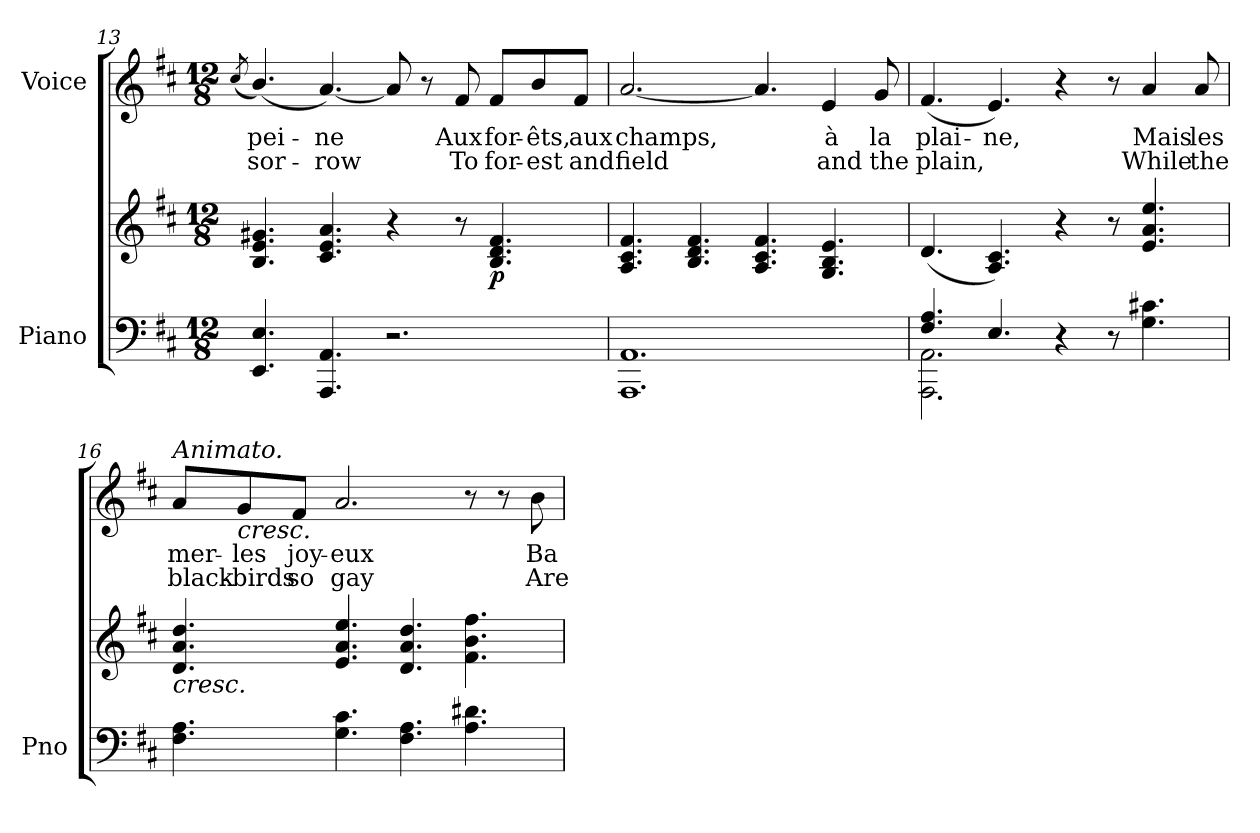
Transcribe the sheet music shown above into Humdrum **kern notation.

**kern	**kern	**dynam	**kern	**text	**text
*part2	*part2	*part2	*part1	*part1	*part1
*staff3	*staff2	*staff2/3	*staff1	*staff1	*staff1
*I"Piano	*	*	*I"Voice	*	*
*I'Pno	*	*	*	*	*
!!LO:PB:g=z
*clefF4	*clefG2	*	*clefG2	*	*
*k[f#c#]	*k[f#c#]	*	*k[f#c#]	*	*
*M12/8	*M12/8	*	*M12/8	*	*
=13	=13	=13	=13	=13	=13
.	.	.	(8qcc#/	.	.
!	!	!	!	!LO:LY:b	!LO:LY:b
4.EE/ 4.E/	4.B/ 4.e/ 4.g#X/	.	(4.b/)	pei-	sor-
!	!	!	!	!LO:LY:b	!LO:LY:b
4.AAA/ 4.AA/	4.c#/ 4.e/ 4.a/	.	[4.a/)	-ne	-row
2.r	4r	.	8a/]	.	.
.	.	.	8r	.	.
!	!	!	!	!LO:LY:b	!LO:LY:b
.	8r	.	8f#/	Aux	To
!	!	!LO:DY:b	!	!LO:LY:b	!LO:LY:b
.	4.B/ 4.d/ 4.f#/	p	8f#/L	for-	for-
!	!	!	!	!LO:LY:b	!LO:LY:b
.	.	.	8b/	-êts,	-est
!	!	!	!	!LO:LY:b	!LO:LY:b
.	.	.	8f#/J	aux	and
=14	=14	=14	=14	=14	=14
!	!	!	!	!LO:LY:b	!LO:LY:b
1.AAA 1.AA	4.A/ 4.c#/ 4.f#/	.	[2.a/	champs,	field
.	4.B/ 4.d/ 4.f#/	.	.	.	.
.	4.A/ 4.c#/ 4.f#/	.	4.a/]	.	.
!	!	!	!	!LO:LY:b	!LO:LY:b
.	4.G/ 4.B/ 4.e/	.	4e/	à	and
!	!	!	!	!LO:LY:b	!LO:LY:b
.	.	.	8g/	la	the
=15	=15	=15	=15	=15	=15
*^	*	*	*	*	*
!	!	!	!	!	!LO:LY:b	!LO:LY:b
4.F#/ 4.A/	2.AAA\ 2.AA\	(4.d/	.	(4.f#/	plai-	plain,
!	!	!	!	!	!LO:LY:b	!
4.E/	.	4.A/ 4.c#/)	.	4.e/)	-ne,	.
4r	2.ryy	4r	.	4r	.	.
8r	.	8r	.	8r	.	.
!	!	!	!	!	!LO:LY:b	!LO:LY:b
4.G\ 4.c#X\	.	4.e/ 4.a/ 4.ee/	.	4a/	Mais	While
!	!	!	!	!	!LO:LY:b	!LO:LY:b
.	.	.	.	8a/	les	the
*v	*v	*	*	*	*	*
!!LO:PB:g=z
=16	=16	=16	=16	=16	=16
!	!	!	!LO:TX:a:i:t=Animato.	!	!
!	!LO:TX:b:i:t=cresc.	!	!	!	!
!	!	!	!	!LO:LY:b	!LO:LY:b
4.F#\ 4.A\	4.d/ 4.a/ 4.dd/	.	8a/L	mer-	black-
!	!	!	!LO:TX:b:i:t=cresc.	!	!
!	!	!	!	!LO:LY:b	!LO:LY:b
.	.	.	8g/	-les	-birds
!	!	!	!	!LO:LY:b	!LO:LY:b
.	.	.	8f#/J	joy-	so
!	!	!	!	!LO:LY:b	!LO:LY:b
4.G\ 4.c#\	4.e/ 4.a/ 4.ee/	.	2.a/	-eux	gay
4.F#\ 4.A\	4.d/ 4.a/ 4.dd/	.	.	.	.
4.A\ 4.d#X\	4.f#\ 4.b\ 4.ff#\	.	8r	.	.
.	.	.	8r	.	.
!	!	!	!	!LO:LY:b	!LO:LY:b
.	.	.	8b\	Ba-	Are
=	=	=	=	=	=
*-	*-	*-	*-	*-	*-
